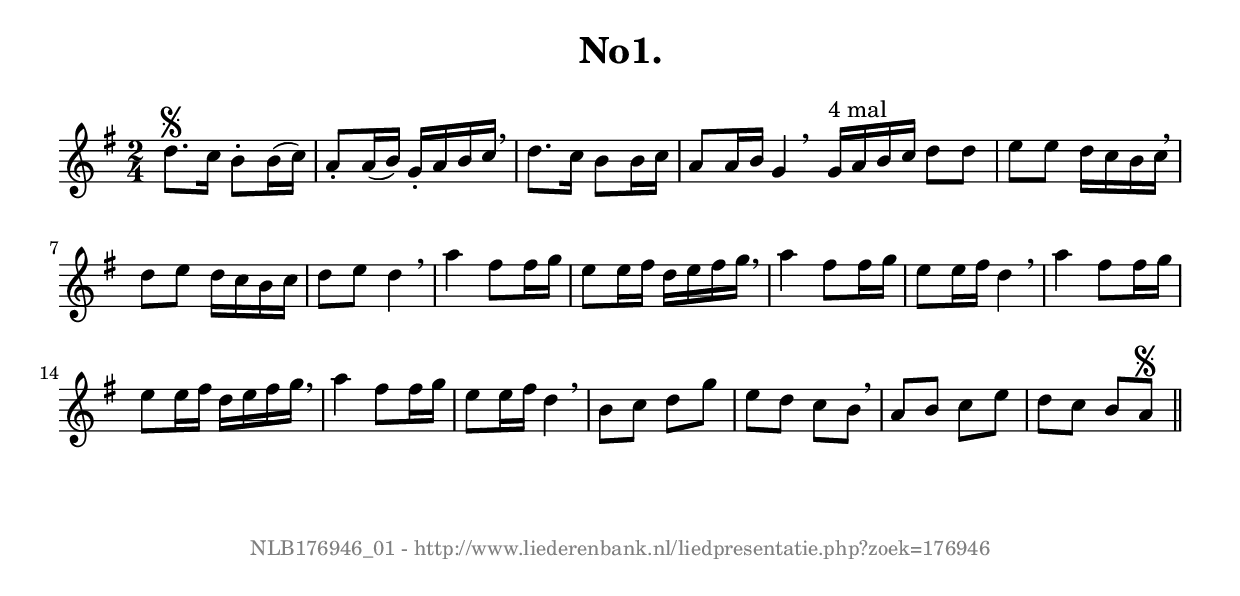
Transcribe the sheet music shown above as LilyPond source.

%
% produced by wce2krn 1.64 (7 June 2014)
%
\version"2.16"
#(append! paper-alist '(("long" . (cons (* 210 mm) (* 2000 mm)))))
#(set-default-paper-size "long")
sb = {\breathe}
mBreak = {\breathe }
bBreak = {\breathe }
x = {\once\override NoteHead #'style = #'cross }
gl=\glissando
itime={\override Staff.TimeSignature #'stencil = ##f }
ficta = {\once\set suggestAccidentals = ##t}
fine = {\once\override Score.RehearsalMark #'self-alignment-X = #1 \mark \markup {\italic{Fine}}}
dc = {\once\override Score.RehearsalMark #'self-alignment-X = #1 \mark \markup {\italic{D.C.}}}
dcf = {\once\override Score.RehearsalMark #'self-alignment-X = #1 \mark \markup {\italic{D.C. al Fine}}}
dcc = {\once\override Score.RehearsalMark #'self-alignment-X = #1 \mark \markup {\italic{D.C. al Coda}}}
ds = {\once\override Score.RehearsalMark #'self-alignment-X = #1 \mark \markup {\italic{D.S.}}}
dsf = {\once\override Score.RehearsalMark #'self-alignment-X = #1 \mark \markup {\italic{D.S. al Fine}}}
dsc = {\once\override Score.RehearsalMark #'self-alignment-X = #1 \mark \markup {\italic{D.S. al Coda}}}
pv = {\set Score.repeatCommands = #'((volta "1"))}
sv = {\set Score.repeatCommands = #'((volta "2"))}
tv = {\set Score.repeatCommands = #'((volta "3"))}
qv = {\set Score.repeatCommands = #'((volta "4"))}
xv = {\set Score.repeatCommands = #'((volta #f))}
\header{ tagline = ""
title = "No1."
}
\score {{
\key g \major
\relative g'
{
\set melismaBusyProperties = #'()
\time 2/4
\tempo 4=120
\override Score.MetronomeMark #'transparent = ##t
\override Score.RehearsalMark #'break-visibility = #(vector #t #t #f)
d'8.\segno c16 b8^\staccato b16( c) a8_\staccato a16( b) g_\staccato a b c \sb d8. c16 b8 b16 c a8 a16 b g4 \bar ":|" \bBreak
g16^"4 mal" a b c d8 d e e d16 c b c \sb d8 e d16 c b c d8 e d4 \mBreak \bar "|"
a'4 fis8 fis16 g e8 e16 fis d e fis g \sb a4 fis8 fis16 g e8 e16 fis d4 \mBreak \bar "|"
a'4 fis8 fis16 g e8 e16 fis d e fis g \sb a4 fis8 fis16 g e8 e16 fis d4 \mBreak \bar "|"
b8 c d g e d c b \sb a b c e d c b a\segno \bar"||"
 }}
 \midi { }
 \layout {
            indent = 0.0\cm
}
}
\markup { \vspace #0 } \markup { \with-color #grey \fill-line { \center-column { \smaller "NLB176946_01 - http://www.liederenbank.nl/liedpresentatie.php?zoek=176946" } } }
